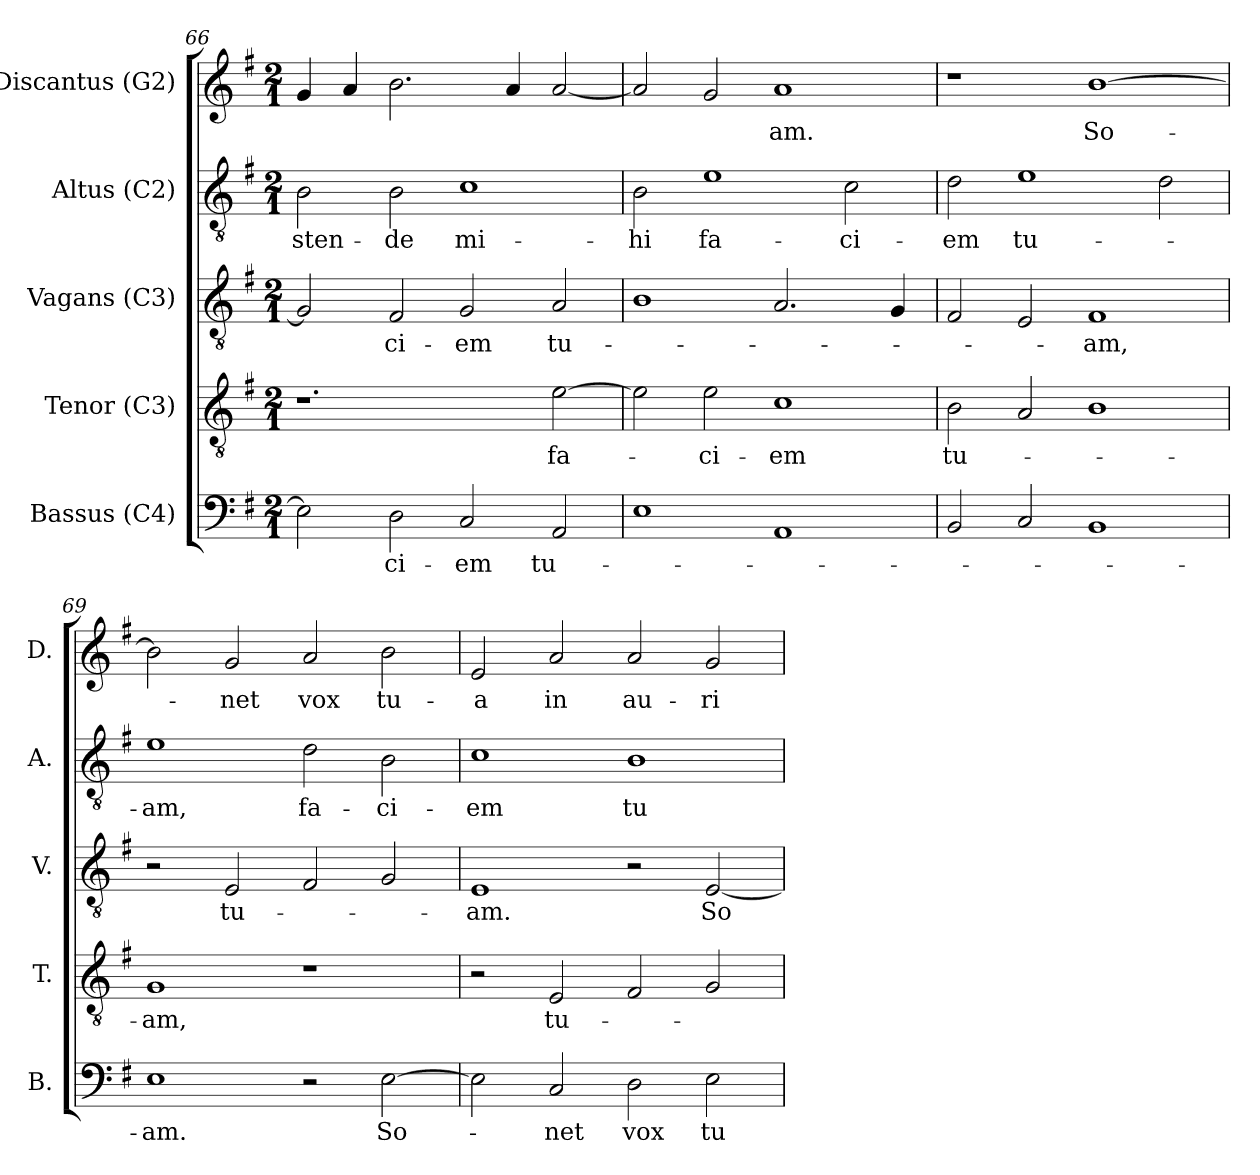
**kern	**text	**kern	**text	**kern	**text	**kern	**text	**kern	**text
*part5	*part5	*part4	*part4	*part3	*part3	*part2	*part2	*part1	*part1
*staff5	*staff5	*staff4	*staff4	*staff3	*staff3	*staff2	*staff2	*staff1	*staff1
*I"Bassus (C4)	*	*I"Tenor (C3)	*	*I"Vagans (C3)	*	*I"Altus (C2)	*	*I"Discantus (G2)	*
*I'B.	*	*I'T.	*	*I'V.	*	*I'A.	*	*I'D.	*
*clefF4	*	*clefGv2	*	*clefGv2	*	*clefGv2	*	*clefG2	*
*	*	*ITrd7c12	*	*ITrd7c12	*	*ITrd7c12	*	*	*
*k[f#]	*	*k[f#]	*	*k[f#]	*	*k[f#]	*	*k[f#]	*
*G:	*	*G:	*	*G:	*	*G:	*	*G:	*
*M2/1	*	*M2/1	*	*M2/1	*	*M2/1	*	*M2/1	*
=66	=66	=66	=66	=66	=66	=66	=66	=66	=66
!	!	!	!	!	!	!	!LO:LY:b:color=#000000	!	!
2Ei\]	.	1.r	.	2GGi/]	.	2BBi\	-sten-	4gi/	.
.	.	.	.	.	.	.	.	4ai/	.
!	!LO:LY:b:color=#000000	!	!	!	!	!	!	!	!
!	!	!	!	!	!LO:LY:b:color=#000000	!	!	!	!
!	!	!	!	!	!	!	!LO:LY:b:color=#000000	!	!
2Di\	-ci-	.	.	2FF#i/	-ci-	2BBi\	-de	2.bi\	.
!	!LO:LY:b:color=#000000	!	!	!	!	!	!	!	!
!	!	!	!	!	!LO:LY:b:color=#000000	!	!	!	!
!	!	!	!	!	!	!	!LO:LY:b:color=#000000	!	!
2Ci/	-em	.	.	2GGi/	-em	1Ci	mi-	.	.
.	.	.	.	.	.	.	.	4ai/	.
!	!LO:LY:b:color=#000000	!	!	!	!	!	!	!	!
!	!	!	!LO:LY:b:color=#000000	!	!	!	!	!	!
!	!	!	!	!	!LO:LY:b:color=#000000	!	!	!	!
2AAi/	tu-	[2Ei\	fa-	2AAi/	tu-	.	.	[2ai/	.
=67	=67	=67	=67	=67	=67	=67	=67	=67	=67
!	!	!	!	!	!	!	!LO:LY:b:color=#000000	!	!
1Ei	.	2Ei\]	.	1BBi	.	2BBi\	-hi	2ai/]	.
!	!	!	!LO:LY:b:color=#000000	!	!	!	!	!	!
!	!	!	!	!	!	!	!LO:LY:b:color=#000000	!	!
.	.	2Ei\	-ci-	.	.	1Ei	fa-	2gi/	.
!	!	!	!LO:LY:b:color=#000000	!	!	!	!	!	!
!	!	!	!	!	!	!	!	!	!LO:LY:b:color=#000000
1AAi	.	1Ci	-em	2.AAi/	.	.	.	1ai	-am.
!	!	!	!	!	!	!	!LO:LY:b:color=#000000	!	!
.	.	.	.	.	.	2Ci\	-ci-	.	.
.	.	.	.	4GGi/	.	.	.	.	.
!!LO:LB:g=z
=68	=68	=68	=68	=68	=68	=68	=68	=68	=68
!	!	!	!LO:LY:b:color=#000000	!	!	!	!	!	!
!	!	!	!	!	!	!	!LO:LY:b:color=#000000	!	!
2BBi/	.	2BBi\	tu-	2FF#i/	.	2Di\	-em	1r	.
!	!	!	!	!	!	!	!LO:LY:b:color=#000000	!	!
2Ci/	.	2AAi/	.	2EEi/	.	1Ei	tu-	.	.
!	!	!	!	!	!LO:LY:b:color=#000000	!	!	!	!
!	!	!	!	!	!	!	!	!	!LO:LY:b:color=#000000
1BBi	.	1BBi	.	1FF#i	-am,	.	.	[1bi	So-
.	.	.	.	.	.	2Di\	.	.	.
=69	=69	=69	=69	=69	=69	=69	=69	=69	=69
!	!LO:LY:b:color=#000000	!	!	!	!	!	!	!	!
!	!	!	!LO:LY:b:color=#000000	!	!	!	!	!	!
!	!	!	!	!	!	!	!LO:LY:b:color=#000000	!	!
1Ei	-am.	1GGi	-am,	2r	.	1Ei	-am,	2bi\]	.
!	!	!	!	!	!LO:LY:b:color=#000000	!	!	!	!
!	!	!	!	!	!	!	!	!	!LO:LY:b:color=#000000
.	.	.	.	2EEi/	tu-	.	.	2gi/	-net
!	!	!	!	!	!	!	!LO:LY:b:color=#000000	!	!
!	!	!	!	!	!	!	!	!	!LO:LY:b:color=#000000
2r	.	1r	.	2FF#i/	.	2Di\	fa-	2ai/	vox
!	!LO:LY:b:color=#000000	!	!	!	!	!	!	!	!
!	!	!	!	!	!	!	!LO:LY:b:color=#000000	!	!
!	!	!	!	!	!	!	!	!	!LO:LY:b:color=#000000
[2Ei\	So-	.	.	2GGi/	.	2BBi\	-ci-	2bi\	tu-
=70	=70	=70	=70	=70	=70	=70	=70	=70	=70
!	!	!	!	!	!LO:LY:b:color=#000000	!	!	!	!
!	!	!	!	!	!	!	!LO:LY:b:color=#000000	!	!
!	!	!	!	!	!	!	!	!	!LO:LY:b:color=#000000
2Ei\]	.	2r	.	1EEi	-am.	1Ci	-em	2ei/	-a
!	!LO:LY:b:color=#000000	!	!	!	!	!	!	!	!
!	!	!	!LO:LY:b:color=#000000	!	!	!	!	!	!
!	!	!	!	!	!	!	!	!	!LO:LY:b:color=#000000
2Ci/	-net	2EEi/	tu-	.	.	.	.	2ai/	in
!	!LO:LY:b:color=#000000	!	!	!	!	!	!	!	!
!	!	!	!	!	!	!	!LO:LY:b:color=#000000	!	!
!	!	!	!	!	!	!	!	!	!LO:LY:b:color=#000000
2Di\	vox	2FF#i/	.	2r	.	1BBi	tu-	2ai/	au-
!	!LO:LY:b:color=#000000	!	!	!	!	!	!	!	!
!	!	!	!	!	!LO:LY:b:color=#000000	!	!	!	!
!	!	!	!	!	!	!	!	!	!LO:LY:b:color=#000000
2Ei\	tu-	2GGi/	.	[2EEi/	So-	.	.	2gi/	-ri-
=	=	=	=	=	=	=	=	=	=
*-	*-	*-	*-	*-	*-	*-	*-	*-	*-
